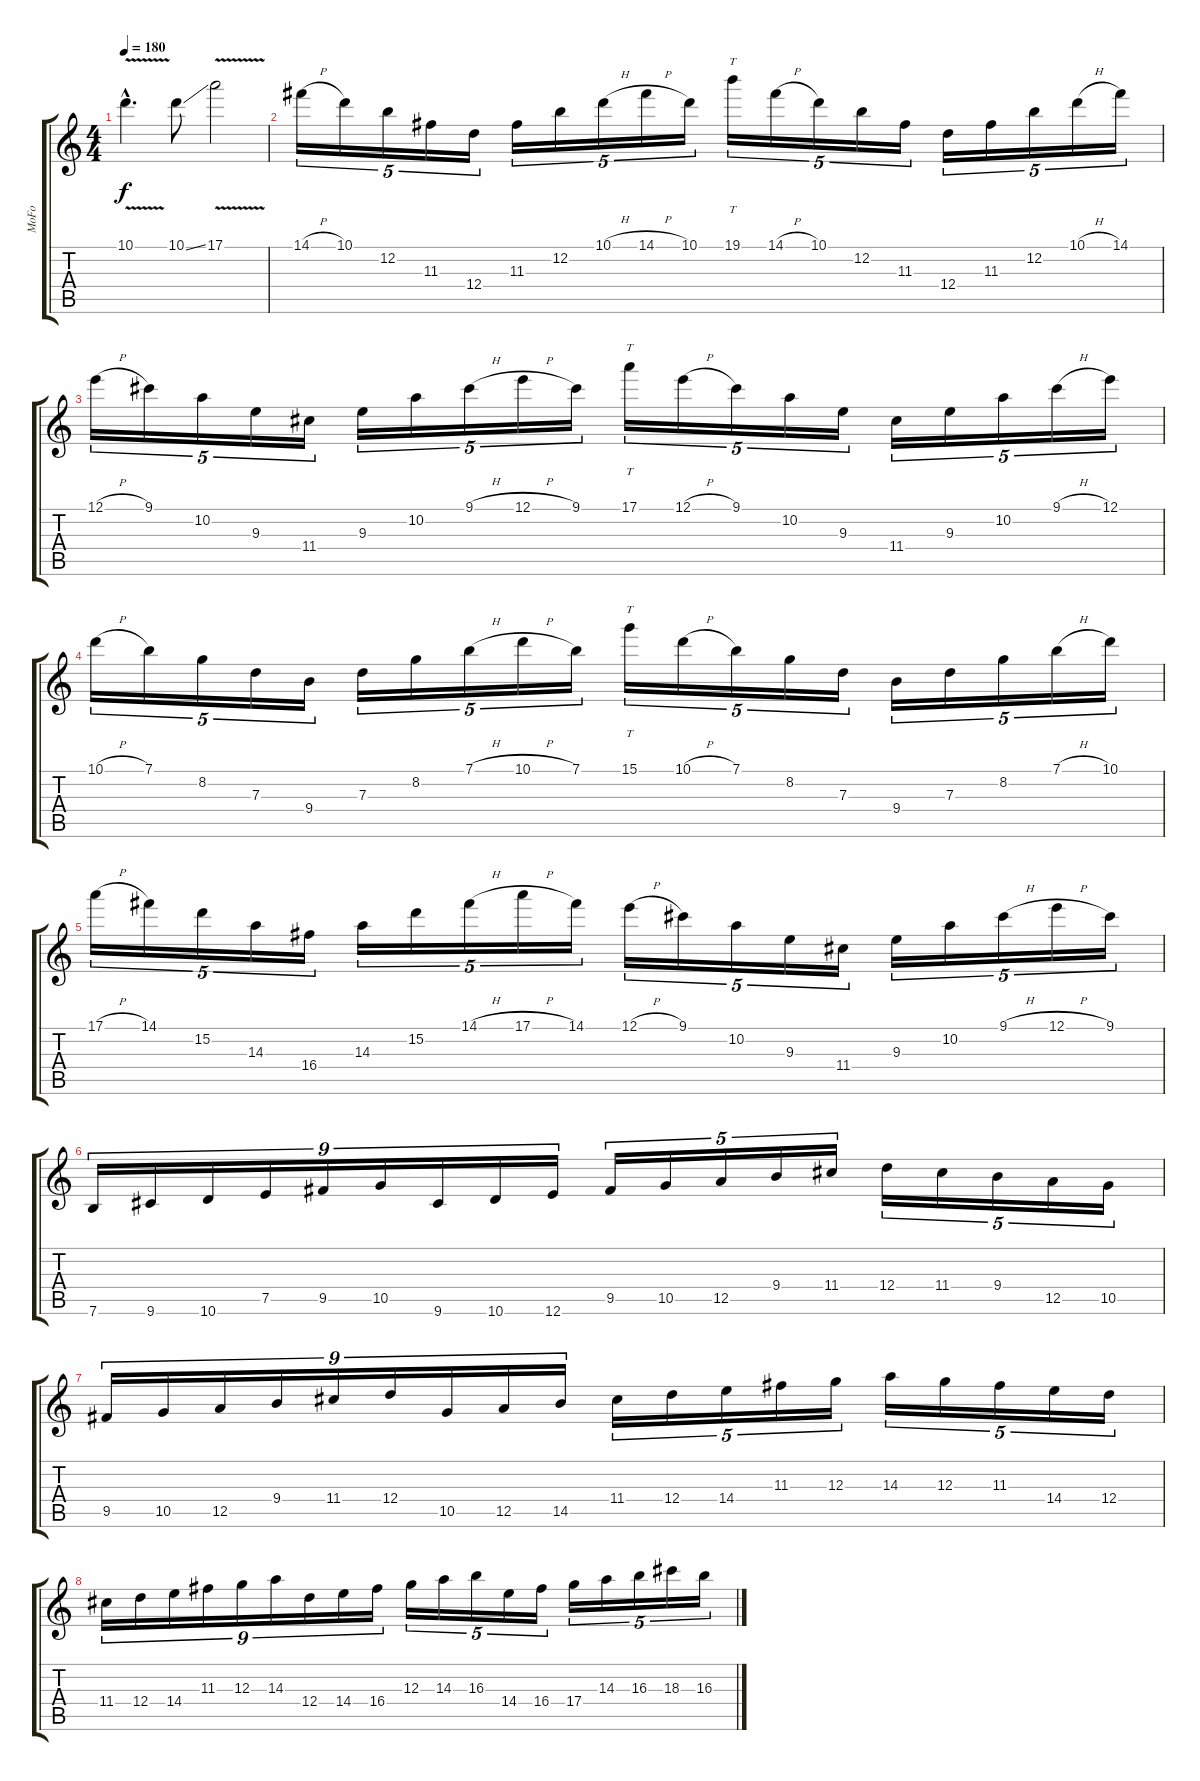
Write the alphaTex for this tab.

\track ("MoFo" "MoFo") {instrument overdrivenguitar}
\staff {score tabs}
\tuning (E4 B3 G3 D3 A2 E2) {hide}
\ts (4 4)
\tempo 180
\clef g2
\ks c
10.1{v hac}.4{d dy f} 10.1{ss}.8 17.1{v}.2 |
14.1{h}.16{tu (5 4)} 10.1.16{tu (5 4)} 12.2.16{tu (5 4)} 11.3.16{tu (5 4)} 12.4.16{tu (5 4)} 11.3.16{tu (5 4)} 12.2.16{tu (5 4)} 10.1{h}.16{tu (5 4)} 14.1{h}.16{tu (5 4)} 10.1.16{tu (5 4)} 19.1.16{tt tu (5 4)} 14.1{h}.16{tu (5 4)} 10.1.16{tu (5 4)} 12.2.16{tu (5 4)} 11.3.16{tu (5 4)} 12.4.16{tu (5 4)} 11.3.16{tu (5 4)} 12.2.16{tu (5 4)} 10.1{h}.16{tu (5 4)} 14.1.16{tu (5 4)} |
12.1{h}.16{tu (5 4)} 9.1.16{tu (5 4)} 10.2.16{tu (5 4)} 9.3.16{tu (5 4)} 11.4.16{tu (5 4)} 9.3.16{tu (5 4)} 10.2.16{tu (5 4)} 9.1{h}.16{tu (5 4)} 12.1{h}.16{tu (5 4)} 9.1.16{tu (5 4)} 17.1.16{tt tu (5 4)} 12.1{h}.16{tu (5 4)} 9.1.16{tu (5 4)} 10.2.16{tu (5 4)} 9.3.16{tu (5 4)} 11.4.16{tu (5 4)} 9.3.16{tu (5 4)} 10.2.16{tu (5 4)} 9.1{h}.16{tu (5 4)} 12.1.16{tu (5 4)} |
10.1{h}.16{tu (5 4)} 7.1.16{tu (5 4)} 8.2.16{tu (5 4)} 7.3.16{tu (5 4)} 9.4.16{tu (5 4)} 7.3.16{tu (5 4)} 8.2.16{tu (5 4)} 7.1{h}.16{tu (5 4)} 10.1{h}.16{tu (5 4)} 7.1.16{tu (5 4)} 15.1.16{tt tu (5 4)} 10.1{h}.16{tu (5 4)} 7.1.16{tu (5 4)} 8.2.16{tu (5 4)} 7.3.16{tu (5 4)} 9.4.16{tu (5 4)} 7.3.16{tu (5 4)} 8.2.16{tu (5 4)} 7.1{h}.16{tu (5 4)} 10.1.16{tu (5 4)} |
17.1{h}.16{tu (5 4)} 14.1.16{tu (5 4)} 15.2.16{tu (5 4)} 14.3.16{tu (5 4)} 16.4.16{tu (5 4)} 14.3.16{tu (5 4)} 15.2.16{tu (5 4)} 14.1{h}.16{tu (5 4)} 17.1{h}.16{tu (5 4)} 14.1.16{tu (5 4)} 12.1{h}.16{tu (5 4)} 9.1.16{tu (5 4)} 10.2.16{tu (5 4)} 9.3.16{tu (5 4)} 11.4.16{tu (5 4)} 9.3.16{tu (5 4)} 10.2.16{tu (5 4)} 9.1{h}.16{tu (5 4)} 12.1{h}.16{tu (5 4)} 9.1.16{tu (5 4)} |
7.6.16{tu (9 8)} 9.6.16{tu (9 8)} 10.6.16{tu (9 8)} 7.5.16{tu (9 8)} 9.5.16{tu (9 8)} 10.5.16{tu (9 8)} 9.6.16{tu (9 8)} 10.6.16{tu (9 8)} 12.6.16{tu (9 8)} 9.5.16{tu (5 4)} 10.5.16{tu (5 4)} 12.5.16{tu (5 4)} 9.4.16{tu (5 4)} 11.4.16{tu (5 4)} 12.4.16{tu (5 4)} 11.4.16{tu (5 4)} 9.4.16{tu (5 4)} 12.5.16{tu (5 4)} 10.5.16{tu (5 4)} |
9.5.16{tu (9 8)} 10.5.16{tu (9 8)} 12.5.16{tu (9 8)} 9.4.16{tu (9 8)} 11.4.16{tu (9 8)} 12.4.16{tu (9 8)} 10.5.16{tu (9 8)} 12.5.16{tu (9 8)} 14.5.16{tu (9 8)} 11.4.16{tu (5 4)} 12.4.16{tu (5 4)} 14.4.16{tu (5 4)} 11.3.16{tu (5 4)} 12.3.16{tu (5 4)} 14.3.16{tu (5 4)} 12.3.16{tu (5 4)} 11.3.16{tu (5 4)} 14.4.16{tu (5 4)} 12.4.16{tu (5 4)} |
11.4.16{tu (9 8)} 12.4.16{tu (9 8)} 14.4.16{tu (9 8)} 11.3.16{tu (9 8)} 12.3.16{tu (9 8)} 14.3.16{tu (9 8)} 12.4.16{tu (9 8)} 14.4.16{tu (9 8)} 16.4.16{tu (9 8)} 12.3.16{tu (5 4)} 14.3.16{tu (5 4)} 16.3.16{tu (5 4)} 14.4.16{tu (5 4)} 16.4.16{tu (5 4)} 17.4.16{tu (5 4)} 14.3.16{tu (5 4)} 16.3.16{tu (5 4)} 18.3.16{tu (5 4)} 16.3.16{tu (5 4)}
